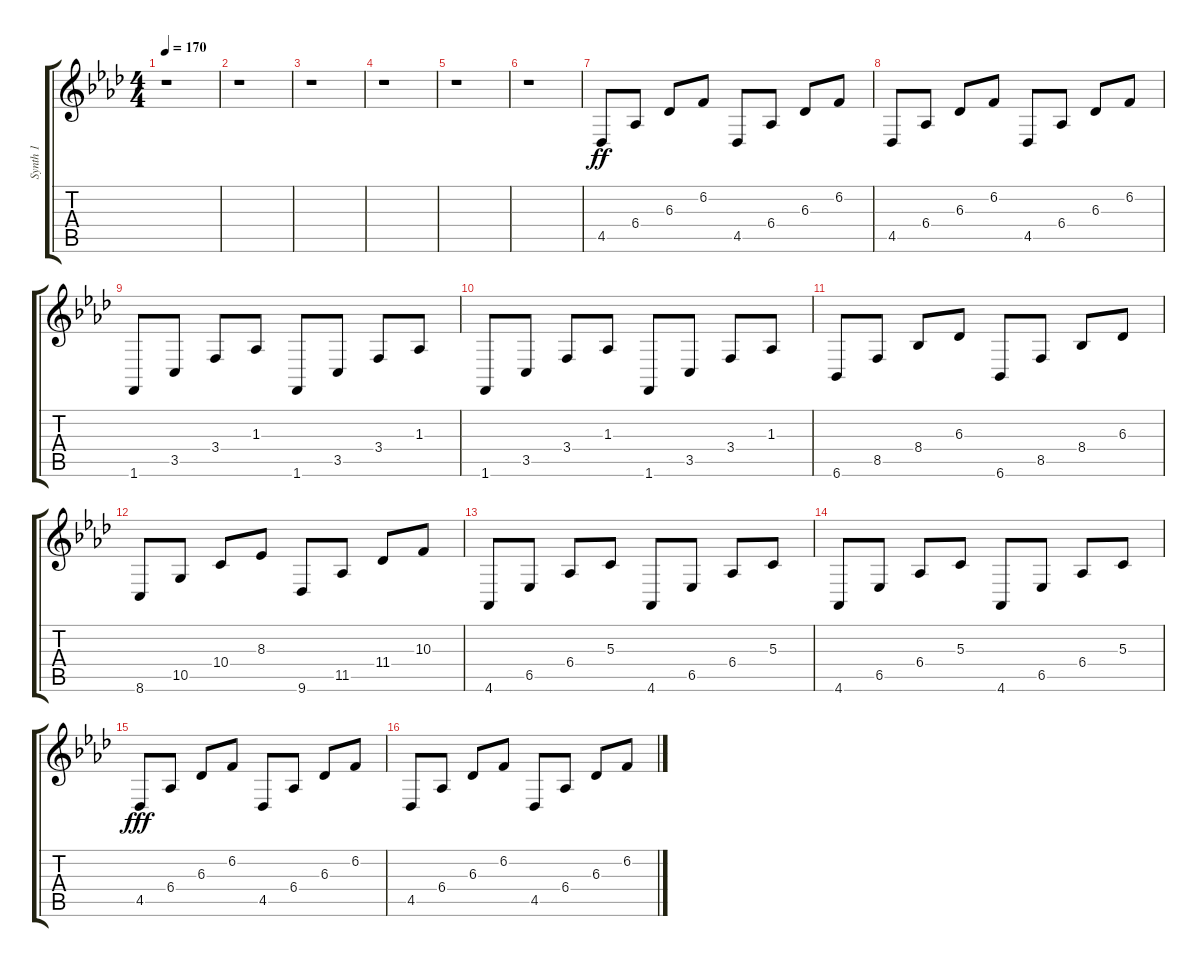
\track ("Synth 1" "Synth 1") {instrument acousticgrandpiano}
\staff {score tabs}
\tuning (E4 B3 G3 D3 A2 E2) {hide}
\ts (4 4)
\tempo 170
\clef g2
\ks fminor
r.1{dy ff} |
r.1 |
r.1 |
r.1 |
r.1 |
r.1 |
4.5.8 6.4.8 6.3.8 6.2.8 4.5.8 6.4.8 6.3.8 6.2.8 |
4.5.8 6.4.8 6.3.8 6.2.8 4.5.8 6.4.8 6.3.8 6.2.8 |
1.6.8 3.5.8 3.4.8 1.3.8 1.6.8 3.5.8 3.4.8 1.3.8 |
1.6.8 3.5.8 3.4.8 1.3.8 1.6.8 3.5.8 3.4.8 1.3.8 |
6.6.8 8.5.8 8.4.8 6.3.8 6.6.8 8.5.8 8.4.8 6.3.8 |
8.6.8 10.5.8 10.4.8 8.3.8 9.6.8 11.5.8 11.4.8 10.3.8 |
4.6.8 6.5.8 6.4.8 5.3.8 4.6.8 6.5.8 6.4.8 5.3.8 |
4.6.8 6.5.8 6.4.8 5.3.8 4.6.8 6.5.8 6.4.8 5.3.8 |
4.5.8{dy fff} 6.4.8 6.3.8 6.2.8 4.5.8 6.4.8 6.3.8 6.2.8 |
4.5.8 6.4.8 6.3.8 6.2.8 4.5.8 6.4.8 6.3.8 6.2.8
